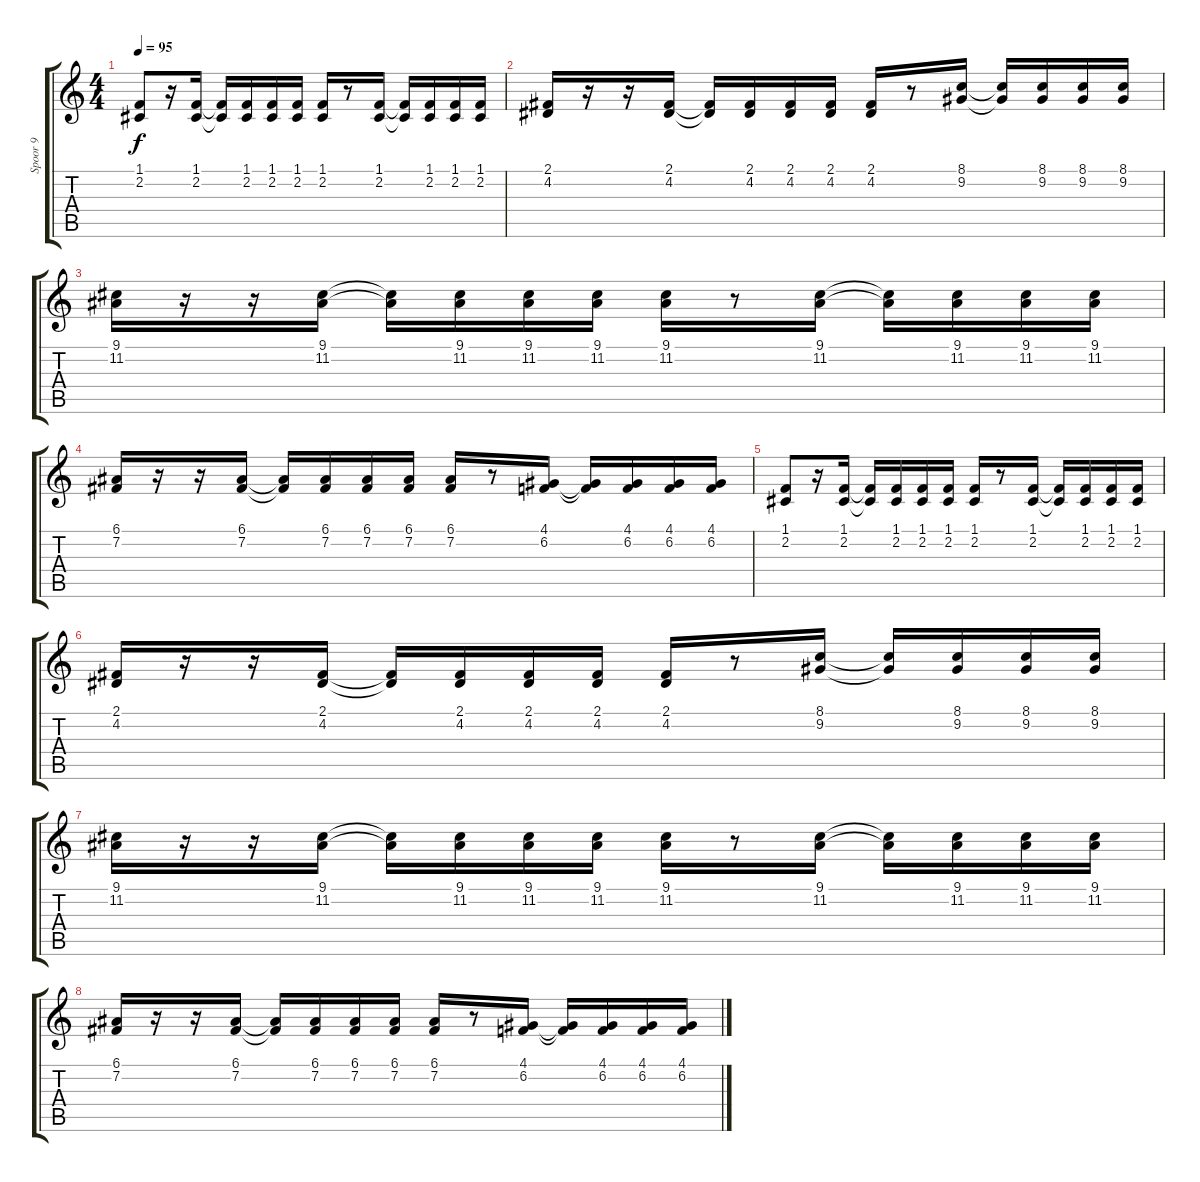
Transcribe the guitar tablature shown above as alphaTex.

\track ("Spoor 9" "Spoor 9") {instrument altosax}
\staff {score tabs}
\tuning (E4 B3 G3 D3 A2 E2) {hide}
\ts (4 4)
\tempo 95
\clef g2
\ks c
(1.1 2.2).8{dy f} r.16 (1.1 2.2).16 (1.1{t} 2.2{t}).16 (1.1 2.2).16 (1.1 2.2).16 (1.1 2.2).16 (1.1 2.2).16 r.8 (1.1 2.2).16 (1.1{t} 2.2{t}).16 (1.1 2.2).16 (1.1 2.2).16 (1.1 2.2).16 |
(2.1 4.2).16 r.16 r.16 (2.1 4.2).16 (2.1{t} 4.2{t}).16 (2.1 4.2).16 (2.1 4.2).16 (2.1 4.2).16 (2.1 4.2).16 r.8 (8.1 9.2).16 (8.1{t} 9.2{t}).16 (8.1 9.2).16 (8.1 9.2).16 (8.1 9.2).16 |
(9.1 11.2).16 r.16 r.16 (9.1 11.2).16 (9.1{t} 11.2{t}).16 (9.1 11.2).16 (9.1 11.2).16 (9.1 11.2).16 (9.1 11.2).16 r.8 (9.1 11.2).16 (9.1{t} 11.2{t}).16 (9.1 11.2).16 (9.1 11.2).16 (9.1 11.2).16 |
(6.1 7.2).16 r.16 r.16 (6.1 7.2).16 (6.1{t} 7.2{t}).16 (6.1 7.2).16 (6.1 7.2).16 (6.1 7.2).16 (6.1 7.2).16 r.8 (4.1 6.2).16 (4.1{t} 6.2{t}).16 (4.1 6.2).16 (4.1 6.2).16 (4.1 6.2).16 |
(1.1 2.2).8 r.16 (1.1 2.2).16 (1.1{t} 2.2{t}).16 (1.1 2.2).16 (1.1 2.2).16 (1.1 2.2).16 (1.1 2.2).16 r.8 (1.1 2.2).16 (1.1{t} 2.2{t}).16 (1.1 2.2).16 (1.1 2.2).16 (1.1 2.2).16 |
(2.1 4.2).16 r.16 r.16 (2.1 4.2).16 (2.1{t} 4.2{t}).16 (2.1 4.2).16 (2.1 4.2).16 (2.1 4.2).16 (2.1 4.2).16 r.8 (8.1 9.2).16 (8.1{t} 9.2{t}).16 (8.1 9.2).16 (8.1 9.2).16 (8.1 9.2).16 |
(9.1 11.2).16 r.16 r.16 (9.1 11.2).16 (9.1{t} 11.2{t}).16 (9.1 11.2).16 (9.1 11.2).16 (9.1 11.2).16 (9.1 11.2).16 r.8 (9.1 11.2).16 (9.1{t} 11.2{t}).16 (9.1 11.2).16 (9.1 11.2).16 (9.1 11.2).16 |
(6.1 7.2).16 r.16 r.16 (6.1 7.2).16 (6.1{t} 7.2{t}).16 (6.1 7.2).16 (6.1 7.2).16 (6.1 7.2).16 (6.1 7.2).16 r.8 (4.1 6.2).16 (4.1{t} 6.2{t}).16 (4.1 6.2).16 (4.1 6.2).16 (4.1 6.2).16
